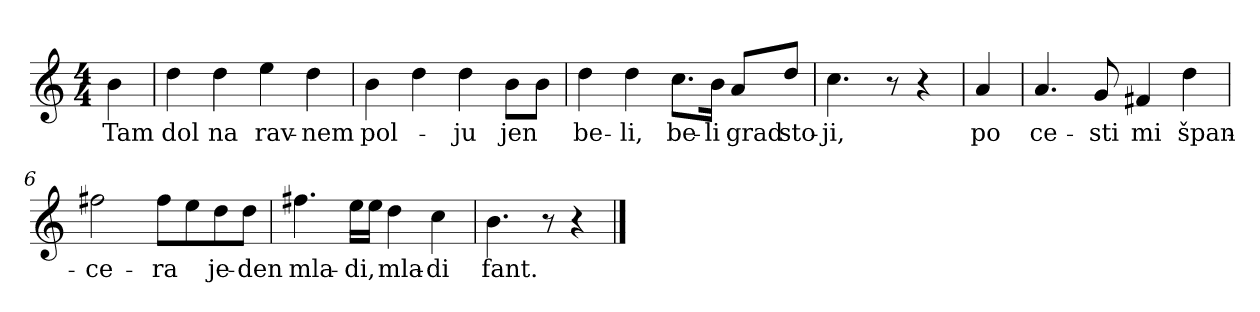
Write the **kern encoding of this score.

**kern	**text
*part1	*part1
*staff1	*staff1
*clefG2	*
*k[]	*
*M4/4	*
*MM120	*
=	=
4b\	Tam
=1	=1
4dd\	dol
4dd\	na
4ee\	rav-
4dd\	-nem
=2	=2
4b\	pol-
4dd\	.
4dd\	-ju
8b\L	jen
8b\J	.
=3	=3
4dd\	be-
4dd\	-li,
8.cc\L	be-
16b\Jk	-li
8a/L	grad
8dd/J	sto-
=4	=4
4.cc\	-ji,
8r	.
4r	.
=4X1	=4X1
4a/	po
!!LO:LB:g=z
=5	=5
4.a/	ce-
8g/	-sti
4f#X/	mi
4dd\	špan-
=6	=6
2ff#X\	-ce-
8ff#\L	-ra
8ee\	.
8dd\	je-
8dd\J	-den
=7	=7
4.ff#X\	mla-
16ee\LL	-di,
16ee\JJ	.
4dd\	mla-
4cc\	-di
=8	=8
4.b\	fant.
8r	.
4r	.
==	==
*-	*-
